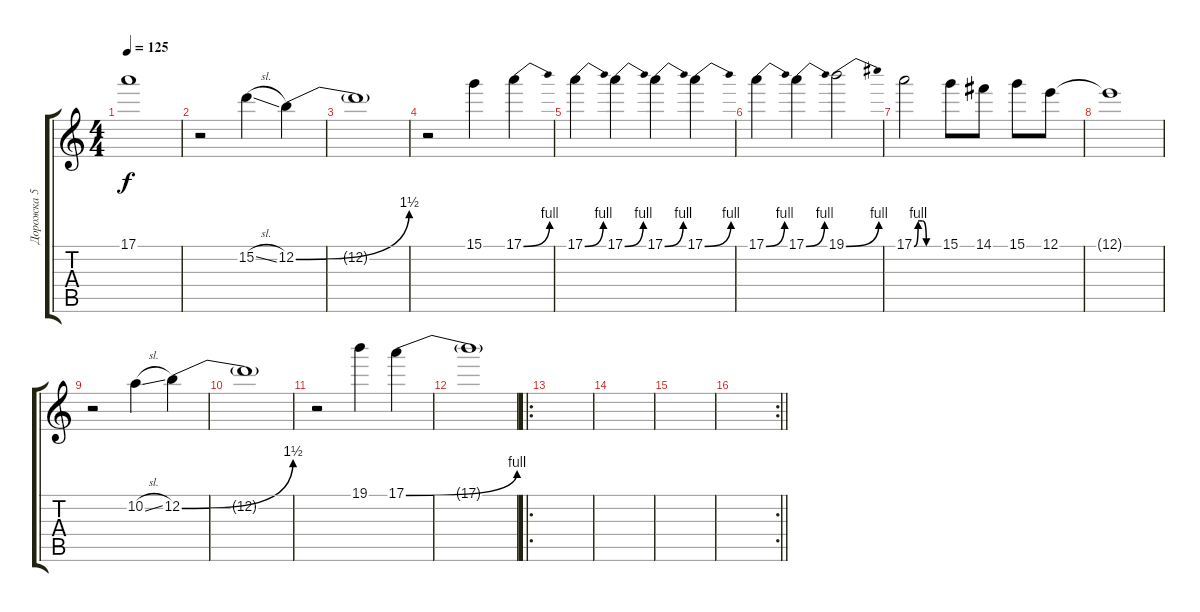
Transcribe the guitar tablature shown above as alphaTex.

\track ("Дорожка 5" "Дорожка 5") {instrument overdrivenguitar}
\staff {score tabs}
\tuning (E4 B3 G3 D3 A2 E2) {hide}
\ts (4 4)
\tempo 125
\clef g2
\ks c
17.1{t}.1{dy f} |
r.2 15.2{sl}.4 12.2{be (bend 0 0 60 6)}.4 |
12.2{t}.1 |
r.2 15.1.4 17.1{be (bend 0 0 60 4)}.4 |
17.1{be (bend 0 0 60 4)}.4 17.1{be (bend 0 0 60 4)}.4 17.1{be (bend 0 0 60 4)}.4 17.1{be (bend 0 0 60 4)}.4 |
17.1{be (bend 0 0 60 4)}.4 17.1{be (bend 0 0 60 4)}.4 19.1{be (bend 0 0 60 4)}.2 |
17.1{be (custom 0 0 10 4 20 4 30 0 60 0)}.2 15.1.8 14.1.8 15.1.8 12.1.8 |
12.1{t}.1 |
r.2 10.2{sl}.4 12.2{be (bend 0 0 60 6)}.4 |
12.2{t}.1 |
r.2 19.1.4 17.1{be (bend 0 0 60 4)}.4 |
17.1{t}.1 |
\ro
|
|
|
\rc 2
\barLineRight lightlight
